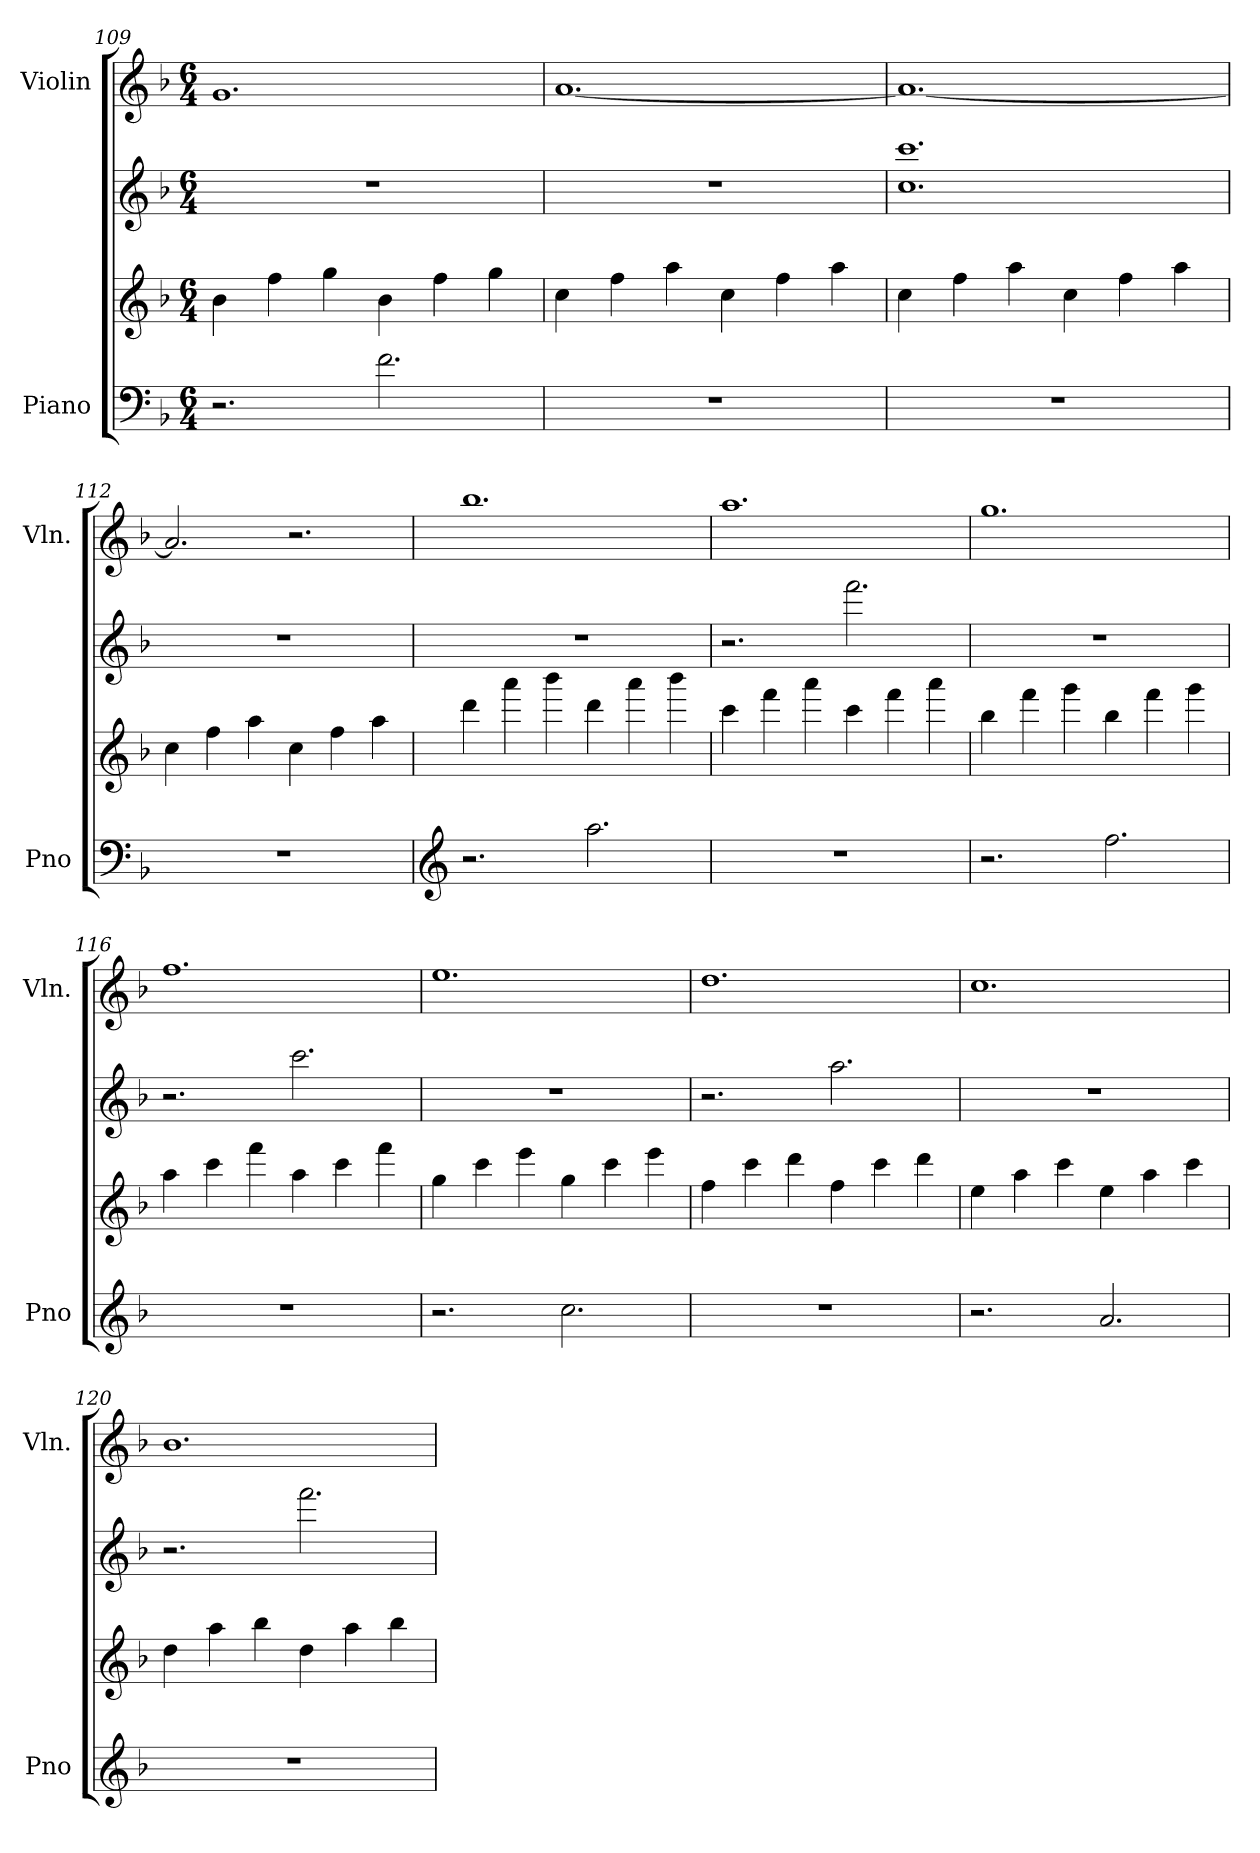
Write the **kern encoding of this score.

**kern	**kern	**kern	**kern
*part2	*part2	*part2	*part1
*staff4	*staff3	*staff2	*staff1
*I"Piano	*	*	*I"Violin
*I'Pno	*	*	*I'Vln.
*clefF4	*clefG2	*clefG2	*clefG2
*k[b-]	*k[b-]	*k[b-]	*k[b-]
*M6/4	*M6/4	*M6/4	*M6/4
=109	=109	=109	=109
2.r	4b-\	1.r	1.g
.	4ff\	.	.
.	4gg\	.	.
2.f\	4b-\	.	.
.	4ff\	.	.
.	4gg\	.	.
=110	=110	=110	=110
1.r	4cc\	1.r	[1.a
.	4ff\	.	.
.	4aa\	.	.
.	4cc\	.	.
.	4ff\	.	.
.	4aa\	.	.
!!LO:LB:g=z
=111	=111	=111	=111
*	*	*15ma	*
1.r	4cc\	1.cccc 1.ccccc	1.a_
.	4ff\	.	.
.	4aa\	.	.
.	4cc\	.	.
.	4ff\	.	.
.	4aa\	.	.
=112	=112	=112	=112
*	*	*X15ma	*
1.r	4cc\	1.r	2.a/]
.	4ff\	.	.
.	4aa\	.	.
.	4cc\	.	2.r
.	4ff\	.	.
.	4aa\	.	.
=113	=113	=113	=113
*clefG2	*	*	*
2.r	4ddd\	1.r	1.bb-
.	4aaa\	.	.
.	4bbb-\	.	.
2.aa\	4ddd\	.	.
.	4aaa\	.	.
.	4bbb-\	.	.
=114	=114	=114	=114
*	*	*8va	*
1.r	4ccc\	2.r	1.aa
.	4fff\	.	.
.	4aaa\	.	.
.	4ccc\	2.ffff\	.
.	4fff\	.	.
.	4aaa\	.	.
=115	=115	=115	=115
*	*	*X8va	*
2.r	4bb-\	1.r	1.gg
.	4fff\	.	.
.	4ggg\	.	.
2.ff\	4bb-\	.	.
.	4fff\	.	.
.	4ggg\	.	.
!!LO:PB:g=z
=116	=116	=116	=116
*	*	*8va	*
1.r	4aa\	2.r	1.ff
.	4ccc\	.	.
.	4fff\	.	.
.	4aa\	2.cccc\	.
.	4ccc\	.	.
.	4fff\	.	.
=117	=117	=117	=117
*	*	*X8va	*
2.r	4gg\	1.r	1.ee
.	4ccc\	.	.
.	4eee\	.	.
2.cc\	4gg\	.	.
.	4ccc\	.	.
.	4eee\	.	.
=118	=118	=118	=118
*	*	*8va	*
1.r	4ff\	2.r	1.dd
.	4ccc\	.	.
.	4ddd\	.	.
.	4ff\	2.aaa\	.
.	4ccc\	.	.
.	4ddd\	.	.
=119	=119	=119	=119
*	*	*X8va	*
2.r	4ee\	1.r	1.cc
.	4aa\	.	.
.	4ccc\	.	.
2.a/	4ee\	.	.
.	4aa\	.	.
.	4ccc\	.	.
=120	=120	=120	=120
1.r	4dd\	2.r	1.b-
.	4aa\	.	.
.	4bb-\	.	.
.	4dd\	2.fff\	.
.	4aa\	.	.
.	4bb-\	.	.
=	=	=	=
*-	*-	*-	*-
